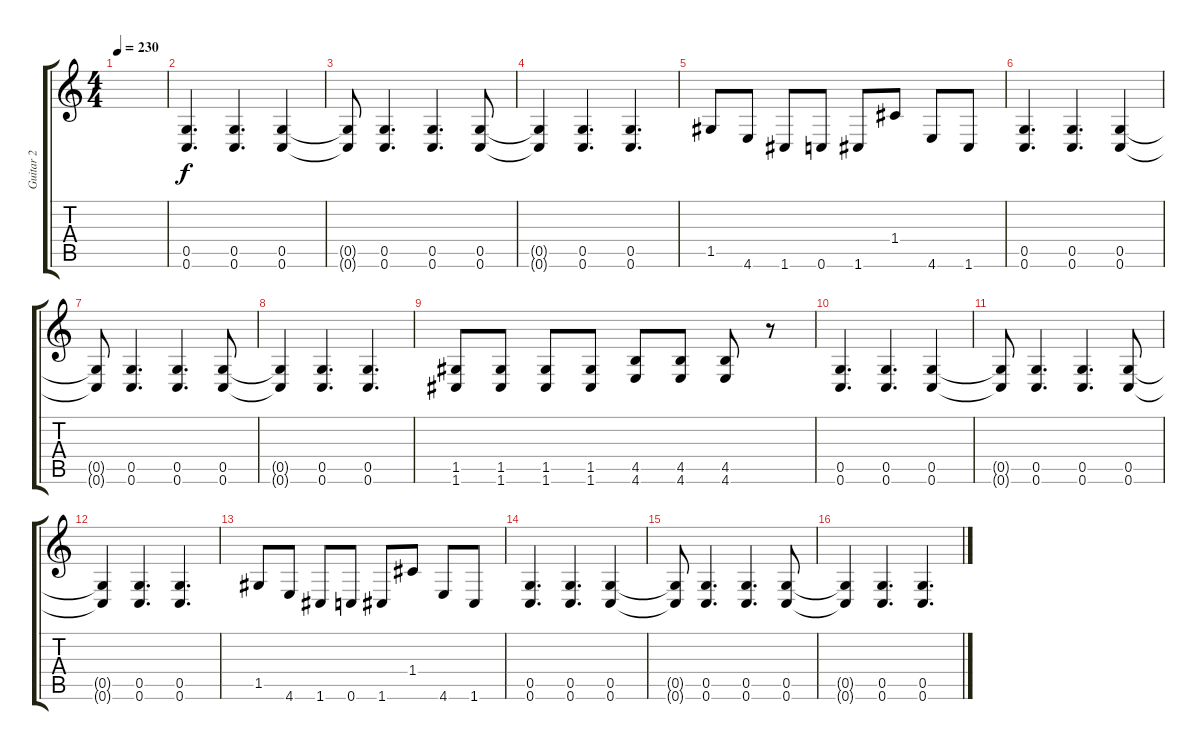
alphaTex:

\track ("Guitar 2" "Guitar 2") {instrument distortionguitar}
\staff {score tabs}
\tuning (D4 A3 F3 C3 G2 C2) {hide}
\ts (4 4)
\tempo 230
\clef g2
\ks c
|
(0.5 0.6).4{d} (0.5 0.6).4{d} (0.5 0.6).4 |
(0.5{t} 0.6{t}).8 (0.5 0.6).4{d} (0.5 0.6).4{d} (0.5 0.6).8 |
(0.5{t} 0.6{t}).4 (0.5 0.6).4{d} (0.5 0.6).4{d} |
1.5.8 4.6.8 1.6.8 0.6.8 1.6.8 1.4.8 4.6.8 1.6.8 |
(0.5 0.6).4{d} (0.5 0.6).4{d} (0.5 0.6).4 |
(0.5{t} 0.6{t}).8 (0.5 0.6).4{d} (0.5 0.6).4{d} (0.5 0.6).8 |
(0.5{t} 0.6{t}).4 (0.5 0.6).4{d} (0.5 0.6).4{d} |
(1.5 1.6).8 (1.5 1.6).8 (1.5 1.6).8 (1.5 1.6).8 (4.5 4.6).8 (4.5 4.6).8 (4.5 4.6).8 r.8 |
(0.5 0.6).4{d} (0.5 0.6).4{d} (0.5 0.6).4 |
(0.5{t} 0.6{t}).8 (0.5 0.6).4{d} (0.5 0.6).4{d} (0.5 0.6).8 |
(0.5{t} 0.6{t}).4 (0.5 0.6).4{d} (0.5 0.6).4{d} |
1.5.8 4.6.8 1.6.8 0.6.8 1.6.8 1.4.8 4.6.8 1.6.8 |
(0.5 0.6).4{d} (0.5 0.6).4{d} (0.5 0.6).4 |
(0.5{t} 0.6{t}).8 (0.5 0.6).4{d} (0.5 0.6).4{d} (0.5 0.6).8 |
(0.5{t} 0.6{t}).4 (0.5 0.6).4{d} (0.5 0.6).4{d}
